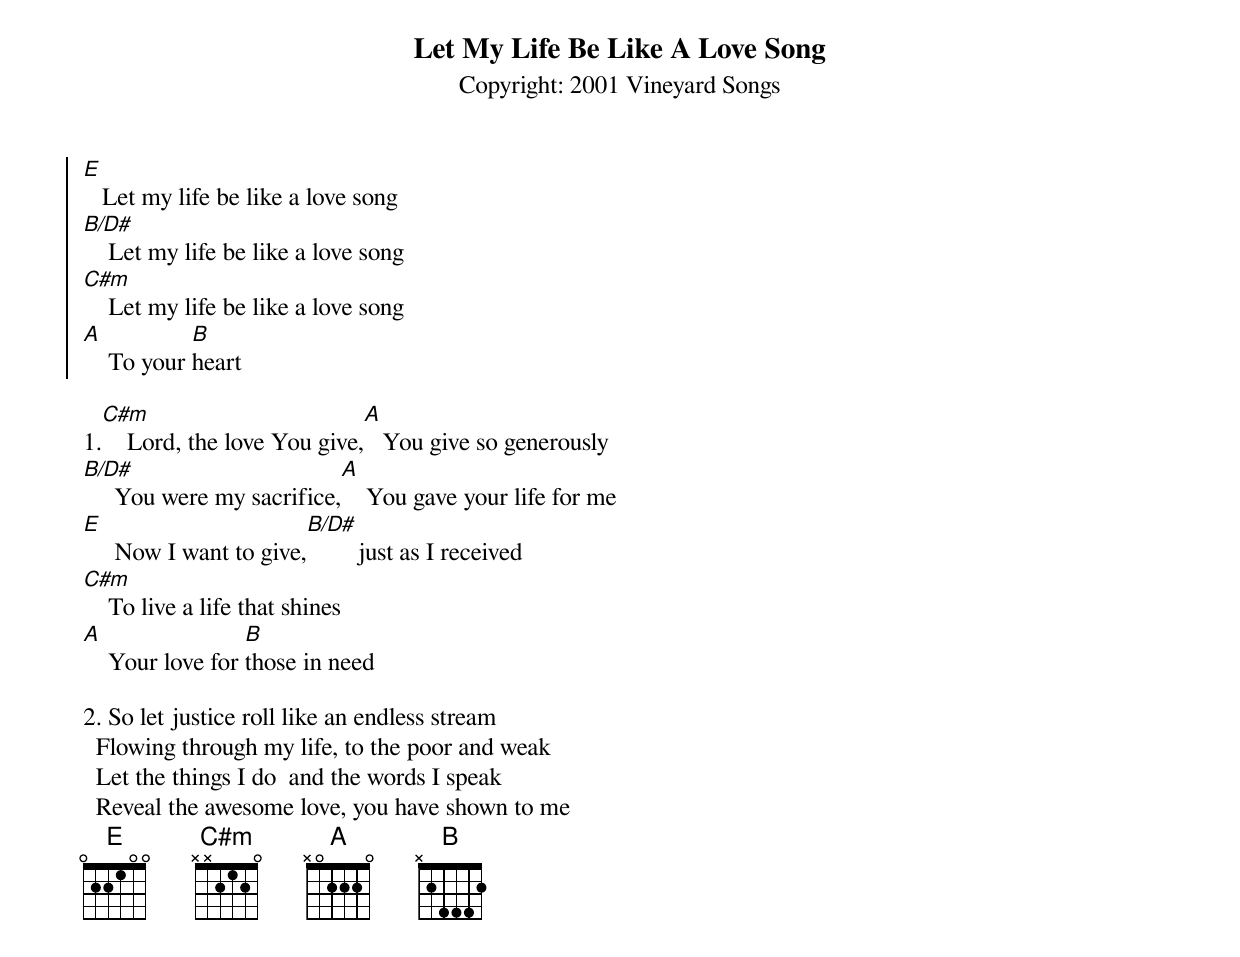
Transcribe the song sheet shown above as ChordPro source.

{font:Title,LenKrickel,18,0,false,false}
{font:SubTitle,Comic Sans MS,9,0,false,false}
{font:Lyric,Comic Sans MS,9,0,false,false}
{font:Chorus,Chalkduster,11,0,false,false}
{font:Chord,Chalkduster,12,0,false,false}
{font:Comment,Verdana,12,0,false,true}
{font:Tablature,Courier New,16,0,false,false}
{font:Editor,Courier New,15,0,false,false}
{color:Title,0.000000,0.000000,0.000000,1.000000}
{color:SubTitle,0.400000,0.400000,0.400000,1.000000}
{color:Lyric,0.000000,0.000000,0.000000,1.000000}
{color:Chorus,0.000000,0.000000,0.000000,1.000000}
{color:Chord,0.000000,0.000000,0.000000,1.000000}
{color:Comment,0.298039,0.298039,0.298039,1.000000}
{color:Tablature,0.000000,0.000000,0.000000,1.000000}
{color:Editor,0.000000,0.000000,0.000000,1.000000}
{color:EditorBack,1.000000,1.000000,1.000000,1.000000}
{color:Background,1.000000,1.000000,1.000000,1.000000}
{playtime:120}
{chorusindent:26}
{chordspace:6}
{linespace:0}
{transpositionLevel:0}
{t:Let My Life Be Like A Love Song}
{st:Copyright: 2001 Vineyard Songs}

{soc}
[E]   Let my life be like a love song
[B/D#]    Let my life be like a love song
[C#m]    Let my life be like a love song
[A]    To your [B]heart
{eoc}

1.[C#m]    Lord, the love You give,[A]   You give so generously
[B/D#]     You were my sacrifice,[A]    You gave your life for me
[E]     Now I want to give,[B/D#]        just as I received
[C#m]    To live a life that shines
[A]    Your love for [B]those in need

2. So let justice roll like an endless stream
  Flowing through my life, to the poor and weak
  Let the things I do  and the words I speak
  Reveal the awesome love, you have shown to me
